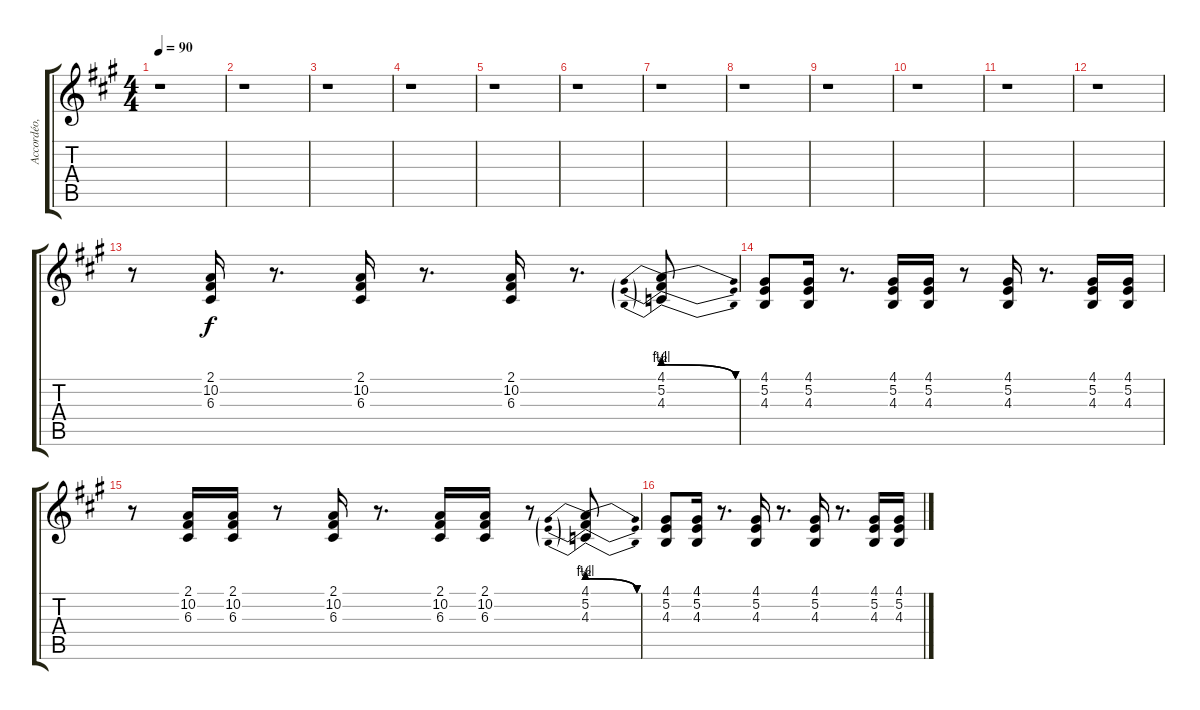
\track ("Accordéo," "Accordéo,") {instrument accordion}
\staff {score tabs}
\tuning (E4 B3 G3 D3 A2 E2) {hide}
\ts (4 4)
\tempo 90
\clef g2
\ks f#minor
r.1{dy f instrument accordion} |
r.1 |
r.1 |
r.1 |
r.1 |
r.1 |
r.1 |
r.1 |
r.1 |
r.1 |
r.1 |
r.1 |
r.8 (2.1 10.2 6.3).16 r.8{d} (2.1 10.2 6.3).16 r.8{d} (2.1 10.2 6.3).16 r.8{d} (4.1{be (prebendrelease 0 2 60 0)} 5.2{be (prebendrelease 0 4 60 0)} 4.3{be (prebendrelease 0 2 60 0)}).8 |
(4.1 5.2 4.3).8 (4.1 5.2 4.3).16 r.8{d} (4.1 5.2 4.3).16 (4.1 5.2 4.3).16 r.8 (4.1 5.2 4.3).16 r.8{d} (4.1 5.2 4.3).16 (4.1 5.2 4.3).16 |
r.8 (2.1 10.2 6.3).16 (2.1 10.2 6.3).16 r.8 (2.1 10.2 6.3).16 r.8{d} (2.1 10.2 6.3).16 (2.1 10.2 6.3).16 r.8 (4.1{be (prebendrelease 0 2 60 0)} 5.2{be (prebendrelease 0 4 60 0)} 4.3{be (prebendrelease 0 2 60 0)}).8 |
(4.1 5.2 4.3).8 (4.1 5.2 4.3).16 r.8{d} (4.1 5.2 4.3).16 r.8{d} (4.1 5.2 4.3).16 r.8{d} (4.1 5.2 4.3).16 (4.1 5.2 4.3).16
